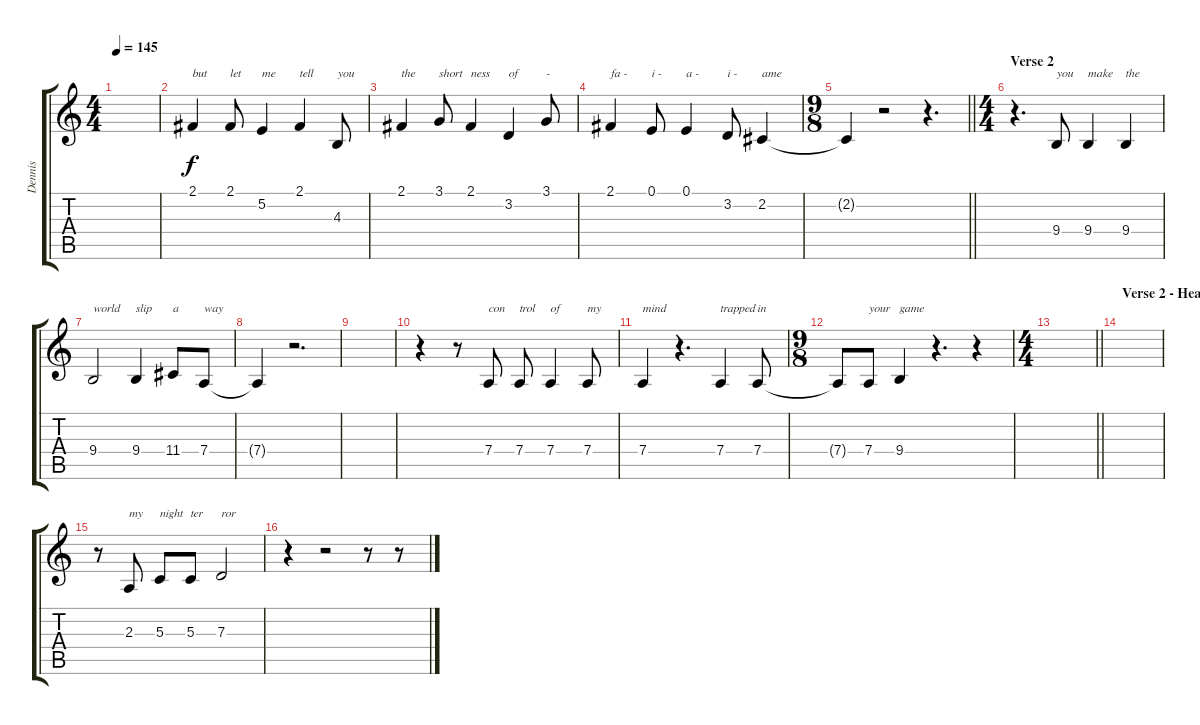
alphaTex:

\track ("Dennis" "Dennis") {instrument tenorsax}
\staff {score tabs}
\tuning (E4 B3 G3 D3 A2 E2) {hide}
\ts (4 4)
\tempo 145
\clef g2
\ks c
|
2.1.4{txt "but"} 2.1.8{txt "let"} 5.2.4{txt "me"} 2.1.4{txt "tell"} 4.3.8{txt "you"} |
2.1.4{txt "the"} 3.1.8{txt "short"} 2.1.4{txt "ness"} 3.2.4{txt "of"} 3.1.8{txt "-"} |
2.1.4{txt "fa -"} 0.1.8{txt "i -"} 0.1.4{txt "a -"} 3.2.8{txt "i -"} 2.2.4{txt "ame"} |
\ts (9 8)
\barLineRight lightlight
2.2{t}.4 r.2 r.4{d} |
\ts (4 4)
\section ("" "Verse 2")
r.4{d} 9.4.8{txt "you"} 9.4.4{txt "make"} 9.4.4{txt "the"} |
9.4.2{txt "world"} 9.4.4{txt "slip"} 11.4.8{txt "a"} 7.4.8{txt "way"} |
7.4{t}.4 r.2{d} |
|
r.4 r.8 7.4.8{txt "con"} 7.4.8{txt "trol"} 7.4.4{txt "of"} 7.4.8{txt "my"} |
7.4.4{txt "mind"} r.4{d} 7.4.4{txt "trapped"} 7.4.8{txt "in"} |
\ts (9 8)
7.4{t}.8 7.4.8{txt "your"} 9.4.4{txt "game"} r.4{d} r.4 |
\ts (4 4)
\barLineRight lightlight
|
\section ("" "Verse 2 - Heavy")
|
r.8 2.3.8{txt "my"} 5.3.8{txt "night"} 5.3.8{txt "ter"} 7.3.2{txt "ror"} |
r.4 r.2 r.8 r.8
